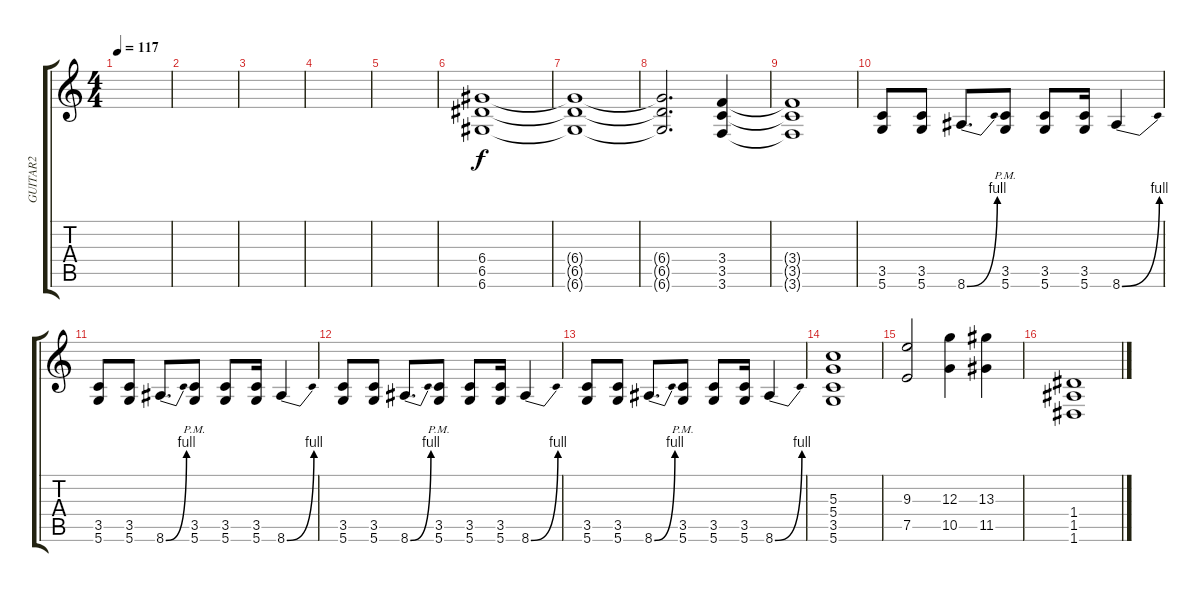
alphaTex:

\track ("GUITAR2" "GUITAR2") {instrument overdrivenguitar}
\staff {score tabs}
\tuning (E4 B3 G3 D3 A2 D2) {hide}
\ts (4 4)
\tempo 117
\clef g2
\ks c
|
|
|
|
|
(6.4 6.5 6.6).1{volume 13} |
(6.4{t} 6.5{t} 6.6{t}).1 |
(6.4{t} 6.5{t} 6.6{t}).2{d} (3.4 3.5 3.6).4 |
(3.4{t} 3.5{t} 3.6{t}).1 |
(3.5 5.6).8 (3.5 5.6).8 8.6{be (bend 0 0 60 4)}.8{d} (3.5{pm} 5.6{pm}).8 (3.5 5.6).8 (3.5 5.6).16 8.6{be (bend 0 0 60 4)}.4 |
(3.5 5.6).8 (3.5 5.6).8 8.6{be (bend 0 0 60 4)}.8{d} (3.5{pm} 5.6{pm}).8 (3.5 5.6).8 (3.5 5.6).16 8.6{be (bend 0 0 60 4)}.4 |
(3.5 5.6).8 (3.5 5.6).8 8.6{be (bend 0 0 60 4)}.8{d} (3.5{pm} 5.6{pm}).8 (3.5 5.6).8 (3.5 5.6).16 8.6{be (bend 0 0 60 4)}.4 |
(3.5 5.6).8 (3.5 5.6).8 8.6{be (bend 0 0 60 4)}.8{d} (3.5{pm} 5.6{pm}).8 (3.5 5.6).8 (3.5 5.6).16 8.6{be (bend 0 0 60 4)}.4 |
(5.3 5.4 3.5 5.6).1 |
(9.3 7.5).2 (12.3 10.5).4 (13.3 11.5).4 |
(1.4 1.5 1.6).1
